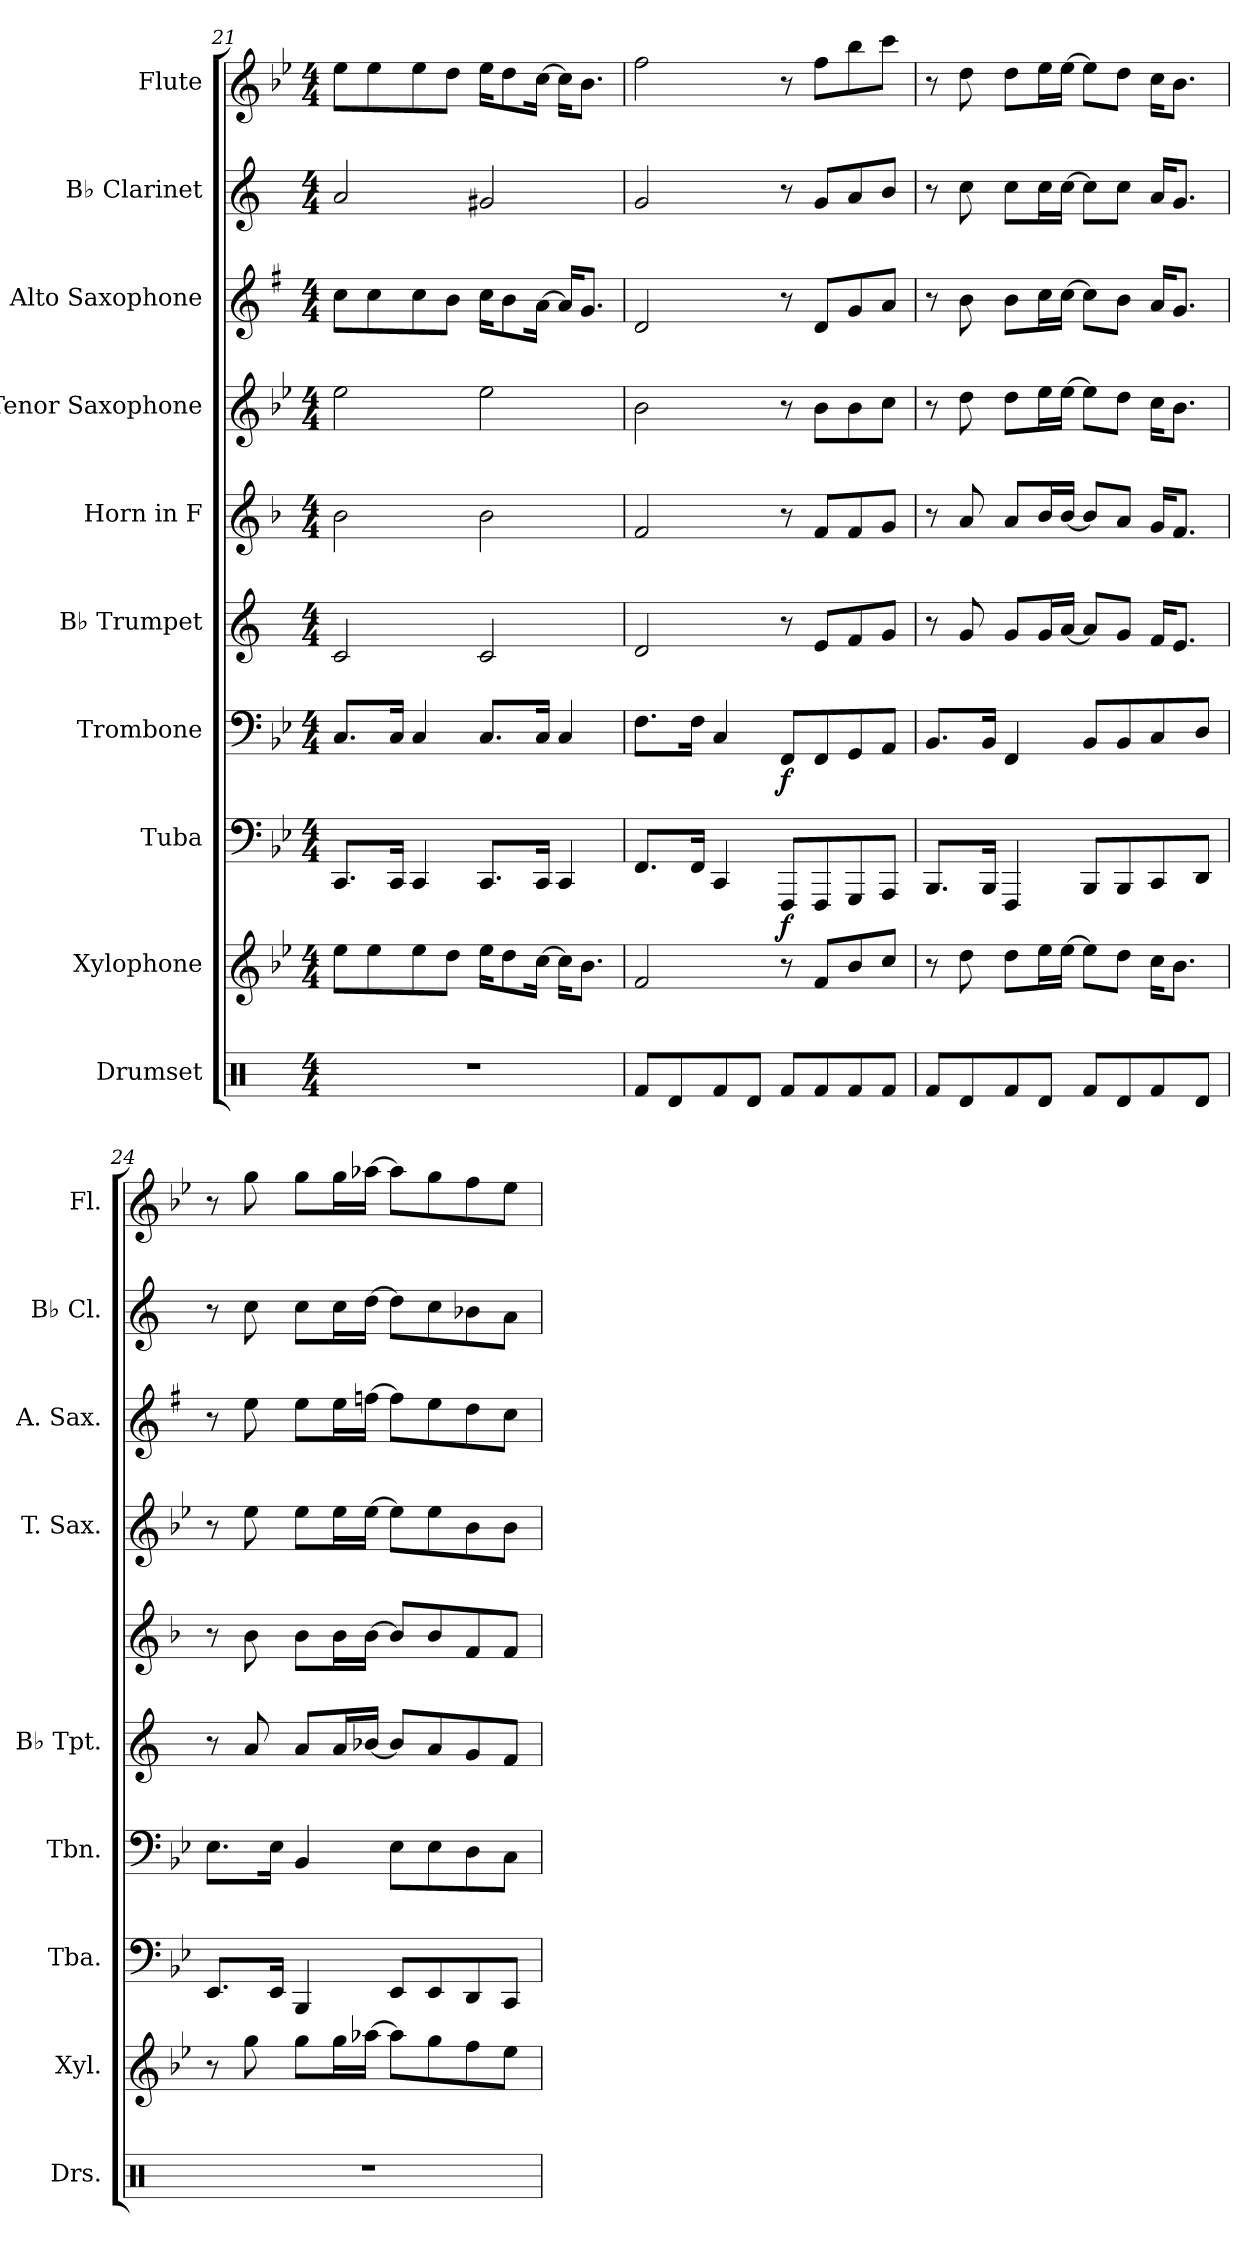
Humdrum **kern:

**kern	**kern	**kern	**dynam	**kern	**dynam	**kern	**kern	**kern	**kern	**kern	**kern
*part10	*part9	*part8	*part8	*part7	*part7	*part6	*part5	*part4	*part3	*part2	*part1
*staff10	*staff9	*staff8	*staff8	*staff7	*staff7	*staff6	*staff5	*staff4	*staff3	*staff2	*staff1
*I"Drumset	*I"Xylophone	*I"Tuba	*	*I"Trombone	*	*I"B♭ Trumpet	*I"Horn in F	*I"Tenor Saxophone	*I"Alto Saxophone	*I"B♭ Clarinet	*I"Flute
*I'Drs.	*I'Xyl.	*I'Tba.	*	*I'Tbn.	*	*I'B♭ Tpt.	*	*I'T. Sax.	*I'A. Sax.	*I'B♭ Cl.	*I'Fl.
*clefX	*clefG2	*clefF4	*	*clefF4	*	*clefG2	*clefG2	*clefG2	*clefG2	*clefG2	*clefG2
*	*ITrd-7c-12	*	*	*	*	*ITrd1c2	*ITrd4c7	*ITrd8c14	*ITrd5c9	*ITrd1c2	*
*k[]	*k[b-e-]	*k[b-e-]	*	*k[b-e-]	*	*k[b-e-]	*k[b-e-]	*k[b-e-]	*k[b-e-]	*k[b-e-]	*k[b-e-]
*M4/4	*M4/4	*M4/4	*	*M4/4	*	*M4/4	*M4/4	*M4/4	*M4/4	*M4/4	*M4/4
=21	=21	=21	=21	=21	=21	=21	=21	=21	=21	=21	=21
1r	8eee-\L	8.CC/L	.	8.C/L	.	2B-/	2e-\	2e-\	8e-\L	2g/	8ee-\L
.	8eee-\	.	.	.	.	.	.	.	8e-\	.	8ee-\
.	.	16CC/Jk	.	16C/Jk	.	.	.	.	.	.	.
.	8eee-\	4CC/	.	4C/	.	.	.	.	8e-\	.	8ee-\
.	8ddd\J	.	.	.	.	.	.	.	8d\J	.	8dd\J
.	16eee-\KL	8.CC/L	.	8.C/L	.	2B-/	2e-\	2e-\	16e-\KL	2f#X/	16ee-\KL
.	8ddd\	.	.	.	.	.	.	.	8d\	.	8dd\
.	[16ccc\Jk	16CC/Jk	.	16C/Jk	.	.	.	.	[16c\Jk	.	[16cc\Jk
.	16ccc\KL]	4CC/	.	4C/	.	.	.	.	16c/KL]	.	16cc\KL]
.	8.bb-\J	.	.	.	.	.	.	.	8.B-/J	.	8.b-\J
=22	=22	=22	=22	=22	=22	=22	=22	=22	=22	=22	=22
8Rf/L	2ff/	8.FF/L	.	8.F\L	.	2c/	2B-/	2B-\	2F/	2f/	2ff\
8Rd/	.	.	.	.	.	.	.	.	.	.	.
.	.	16FF/Jk	.	16F\Jk	.	.	.	.	.	.	.
8Rf/	.	4CC/	.	4C/	.	.	.	.	.	.	.
8Rd/J	.	.	.	.	.	.	.	.	.	.	.
!	!	!	!LO:DY:b	!	!LO:DY:b	!	!	!	!	!	!
8Rf/L	8r	8FFF/L	f	8FF/L	f	8r	8r	8r	8r	8r	8r
8Rf/	8ff/L	8FFF/	.	8FF/	.	8d/L	8B-/L	8B-\L	8F/L	8f/L	8ff\L
8Rf/	8bb-/	8GGG/	.	8GG/	.	8e-/	8B-/	8B-\	8B-/	8g/	8bb-\
8Rf/J	8ccc/J	8AAA/J	.	8AA/J	.	8f/J	8c/J	8c\J	8c/J	8a/J	8ccc\J
=23	=23	=23	=23	=23	=23	=23	=23	=23	=23	=23	=23
8Rf/L	8r	8.BBB-/L	.	8.BB-/L	.	8r	8r	8r	8r	8r	8r
8Rd/	8ddd\	.	.	.	.	8f/	8d/	8d\	8d\	8b-\	8dd\
.	.	16BBB-/Jk	.	16BB-/Jk	.	.	.	.	.	.	.
8Rf/	8ddd\L	4FFF/	.	4FF/	.	8f/L	8d/L	8d\L	8d\L	8b-\L	8dd\L
8Rd/J	16eee-\L	.	.	.	.	16f/L	16e-/L	16e-\L	16e-\L	16b-\L	16ee-\L
.	[16eee-\JJ	.	.	.	.	[16g/JJ	[16e-/JJ	[16e-\JJ	[16e-\JJ	[16b-\JJ	[16ee-\JJ
8Rf/L	8eee-\L]	8BBB-/L	.	8BB-/L	.	8g/L]	8e-/L]	8e-\L]	8e-\L]	8b-\L]	8ee-\L]
8Rd/	8ddd\J	8BBB-/	.	8BB-/	.	8f/J	8d/J	8d\J	8d\J	8b-\J	8dd\J
8Rf/	16ccc\KL	8CC/	.	8C/	.	16e-/KL	16c/KL	16c\KL	16c/KL	16g/KL	16cc\KL
.	8.bb-\J	.	.	.	.	8.d/J	8.B-/J	8.B-\J	8.B-/J	8.f/J	8.b-\J
8Rd/J	.	8DD/J	.	8D/J	.	.	.	.	.	.	.
=24	=24	=24	=24	=24	=24	=24	=24	=24	=24	=24	=24
1r	8r	8.EE-/L	.	8.E-\L	.	8r	8r	8r	8r	8r	8r
.	8ggg\	.	.	.	.	8g/	8e-\	8e-\	8g\	8b-\	8gg\
.	.	16EE-/Jk	.	16E-\Jk	.	.	.	.	.	.	.
.	8ggg\L	4BBB-/	.	4BB-/	.	8g/L	8e-\L	8e-\L	8g\L	8b-\L	8gg\L
.	16ggg\L	.	.	.	.	16g/L	16e-\L	16e-\L	16g\L	16b-\L	16gg\L
.	[16aaa-X\JJ	.	.	.	.	[16a-X/JJ	[16e-\JJ	[16e-\JJ	[16a-X\JJ	[16cc\JJ	[16aa-X\JJ
.	8aaa-\L]	8EE-/L	.	8E-\L	.	8a-/L]	8e-/L]	8e-\L]	8a-\L]	8cc\L]	8aa-\L]
.	8ggg\	8EE-/	.	8E-\	.	8g/	8e-/	8e-\	8g\	8b-\	8gg\
.	8fff\	8DD/	.	8D\	.	8f/	8B-/	8B-\	8f\	8a-X\	8ff\
.	8eee-\J	8CC/J	.	8C\J	.	8e-/J	8B-/J	8B-\J	8e-\J	8g\J	8ee-\J
=	=	=	=	=	=	=	=	=	=	=	=
*-	*-	*-	*-	*-	*-	*-	*-	*-	*-	*-	*-
